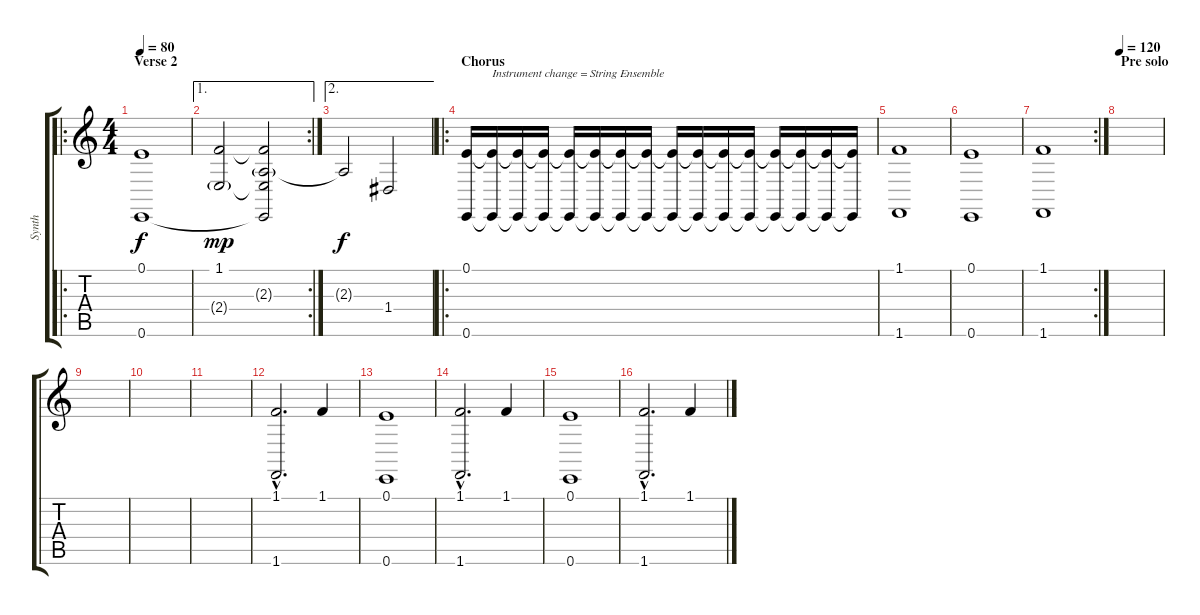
\track ("Synth" "Synth") {instrument lead2sawtooth}
\staff {score tabs}
\tuning (E4 B3 G3 D3 A2 E2) {hide}
\ro
\ts (4 4)
\section ("" "Verse 2")
\tempo 80
\clef g2
\ks c
(0.1 0.6).1{dy f instrument synthstrings1} |
\ae 1
\rc 2
(1.1 2.4{g}).2{dy mp} (1.1{t} 2.3{g} 2.4{t} 0.6{t}).2 |
\ae 2
2.3{t}.2{dy f volume 0} 1.4.2 |
\ro
\section ("" "Chorus")
(0.1 0.6).16{volume 3 instrument stringensemble1} (0.1{t} 0.6{t}).16{txt "Instrument change = String Ensemble"} (0.1{t} 0.6{t}).16{volume 5} (0.1{t} 0.6{t}).16 (0.1{t} 0.6{t}).16{volume 7} (0.1{t} 0.6{t}).16 (0.1{t} 0.6{t}).16{volume 10} (0.1{t} 0.6{t}).16 (0.1{t} 0.6{t}).16{volume 12} (0.1{t} 0.6{t}).16 (0.1{t} 0.6{t}).16 (0.1{t} 0.6{t}).16 (0.1{t} 0.6{t}).16{volume 14} (0.1{t} 0.6{t}).16 (0.1{t} 0.6{t}).16 (0.1{t} 0.6{t}).16 |
(1.1 1.6).1 |
(0.1 0.6).1 |
\rc 2
(1.1 1.6).1 |
\section ("" "Pre solo")
\tempo 120
|
|
|
|
(1.1{hac} 1.6).2{d} 1.1.4 |
(0.1 0.6).1 |
(1.1{hac} 1.6).2{d} 1.1.4 |
(0.1 0.6).1 |
(1.1{hac} 1.6).2{d} 1.1.4
